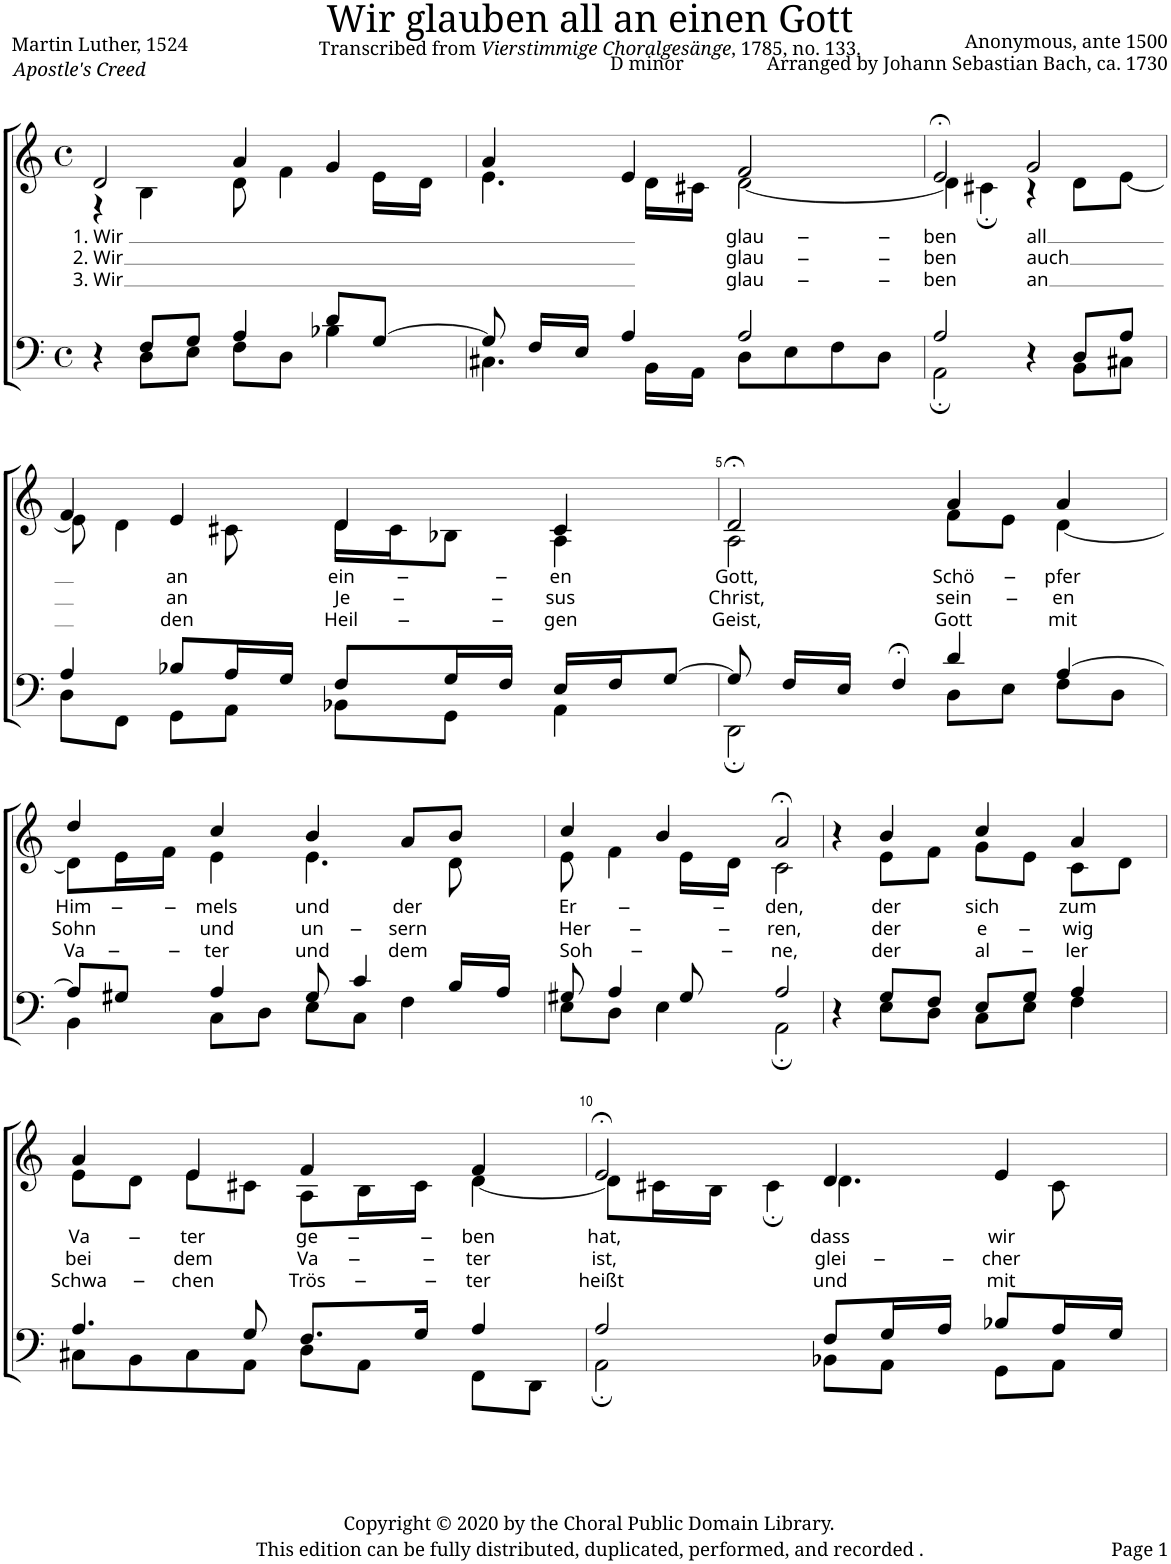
**kern	**kern	**text	**text	**text
*part2	*part1	*part1	*part1	*part1
*staff2	*staff1	*staff1	*staff1	*staff1
*I"Bass	*I"Soprano	*	*	*
*clefF4	*clefG2	*	*	*
*k[]	*k[]	*	*	*
*M4/4	*M4/4	*	*	*
*met(c)	*met(c)	*	*	*
=1	=1	=1	=1	=1
*^	*	*	*	*
!	!	!	!LO:LY:b	!LO:LY:b	!LO:LY:b
*	*	*^	*	*	*
4r	4ryy	2d/	4r	1. Wir	2. Wir	3. Wir
8F/L	8D\L	.	4B\	.	.	.
8G/J	8E\J	.	.	.	.	.
4A/	8F\L	4a/	8d\	.	.	.
.	8D\J	.	4f\	.	.	.
8d/L	4B-X\	4g/	.	.	.	.
[8G/J	.	.	16e\LL	.	.	.
.	.	.	16d\JJ	.	.	.
=2	=2	=2	=2	=2	=2	=2
8G/]	4.C#X\	4a/	4.e\	.	.	.
16F/LL	.	.	.	.	.	.
16E/JJ	.	.	.	.	.	.
4A/	.	4e/	.	.	.	.
.	16BB\LL	.	16d\LL	.	.	.
.	16AA\JJ	.	16c#X\JJ	.	.	.
!	!	!	!	!LO:LY:b	!LO:LY:b	!LO:LY:b
2A/	8D\L	2f/	[2d\	glau-	glau-	glau-
.	8E\	.	.	.	.	.
.	8F\	.	.	.	.	.
.	8D\J	.	.	.	.	.
=3	=3	=3	=3	=3	=3	=3
!	!	!	!	!LO:LY:b	!LO:LY:b	!LO:LY:b
2A/	2AA;\	2e;</	4d\]	-ben	-ben	-ben
.	.	.	4c#X;\	.	.	.
!	!	!	!	!LO:LY:b	!LO:LY:b	!LO:LY:b
4r	4ryy	2g/	4r	all	auch	an
8D/L	8BB\L	.	8d\L	.	.	.
8A/J	8C#X\J	.	[8e\J	.	.	.
!!LO:LB:g=z	!!
=4	=4	=4	=4	=4	=4	=4
4A/	8D\L	4f/	8e\]	.	.	.
.	8FF\J	.	4d\	.	.	.
!	!	!	!	!LO:LY:b	!LO:LY:b	!LO:LY:b
8B-X/L	8GG\L	4e/	.	an	an	den
16A/L	8AA\J	.	8c#X\	.	.	.
16G/JJ	.	.	.	.	.	.
!	!	!	!	!LO:LY:b	!LO:LY:b	!LO:LY:b
8F/L	8BB-X\L	4d/	16d\LL	ein-	Je-	Heil-
.	.	.	16c#\J	.	.	.
16G/L	8GG\J	.	8B-X\J	.	.	.
16F/JJ	.	.	.	.	.	.
!	!	!	!	!LO:LY:b	!LO:LY:b	!LO:LY:b
16E/LL	4AA\	4c#/	4A\	-en	-sus	-gen
16F/J	.	.	.	.	.	.
[8G/J	.	.	.	.	.	.
=5	=5	=5	=5	=5	=5	=5
!	!	!	!	!LO:LY:b	!LO:LY:b	!LO:LY:b
8G/]	2DD;\	2d;</	2A\	Gott,	Christ,	Geist,
16F/LL	.	.	.	.	.	.
16E/JJ	.	.	.	.	.	.
4F;</	.	.	.	.	.	.
!	!	!	!	!LO:LY:b	!LO:LY:b	!LO:LY:b
4d/	8D\L	4a/	8f\L	Schö-	sein-	Gott
.	8E\J	.	8e\J	.	.	.
!	!	!	!	!LO:LY:b	!LO:LY:b	!LO:LY:b
[4A/	8F\L	4a/	[4d\	-pfer	-en	mit
.	8D\J	.	.	.	.	.
!!LO:LB:g=z	!!
=6	=6	=6	=6	=6	=6	=6
!	!	!	!	!LO:LY:b	!LO:LY:b	!LO:LY:b
8A/L]	4BB\	4dd/	8d\L]	Him-	Sohn	Va-
8G#X/J	.	.	16e\L	.	.	.
.	.	.	16f\JJ	.	.	.
!	!	!	!	!LO:LY:b	!LO:LY:b	!LO:LY:b
4A/	8C\L	4cc/	4e\	-mels	und	-ter
.	8D\J	.	.	.	.	.
!	!	!	!	!LO:LY:b	!LO:LY:b	!LO:LY:b
8G#/	8E\L	4b/	4.e\	und	un-	und
4c/	8C\J	.	.	.	.	.
!	!	!	!	!LO:LY:b	!LO:LY:b	!LO:LY:b
.	4F\	8a/L	.	der	-sern	dem
16B/LL	.	8b/J	8d\	.	.	.
16A/JJ	.	.	.	.	.	.
=7	=7	=7	=7	=7	=7	=7
!	!	!	!	!LO:LY:b	!LO:LY:b	!LO:LY:b
8G#X/	8E\L	4cc/	8e\	Er-	Her-	Soh-
4A/	8D\J	.	4f\	.	.	.
.	4E\	4b/	.	.	.	.
8G#/	.	.	16e\LL	.	.	.
.	.	.	16d\JJ	.	.	.
!	!	!	!	!LO:LY:b	!LO:LY:b	!LO:LY:b
2A/	2AA;\	2a;</	2c\	-den,	-ren,	-ne,
=8	=8	=8	=8	=8	=8	=8
4r	4ryy	4r	4ryy	.	.	.
!	!	!	!	!LO:LY:b	!LO:LY:b	!LO:LY:b
8G/L	8E\L	4b/	8e\L	der	der	der
8F/J	8D\J	.	8f\J	.	.	.
!	!	!	!	!LO:LY:b	!LO:LY:b	!LO:LY:b
8E/L	8C\L	4cc/	8g\L	sich	e-	al-
8G/J	8E\J	.	8e\J	.	.	.
!	!	!	!	!LO:LY:b	!LO:LY:b	!LO:LY:b
4A/	4F\	4a/	8c\L	zum	-wig	-ler
.	.	.	8d\J	.	.	.
!!LO:LB:g=z	!!
=9	=9	=9	=9	=9	=9	=9
!	!	!	!	!LO:LY:b	!LO:LY:b	!LO:LY:b
4.A/	8C#X\L	4a/	8e\L	Va-	bei	Schwa-
.	8BB\	.	8d\J	.	.	.
!	!	!	!	!LO:LY:b	!LO:LY:b	!LO:LY:b
.	8C#\	4e/	8e\L	-ter	dem	-chen
8G/	8AA\J	.	8c#X\J	.	.	.
!	!	!	!	!LO:LY:b	!LO:LY:b	!LO:LY:b
8.F/L	8D\L	4f/	8A\L	ge-	Va-	Trös-
.	8AA\J	.	16B\L	.	.	.
16G/Jk	.	.	16c#\JJ	.	.	.
!	!	!	!	!LO:LY:b	!LO:LY:b	!LO:LY:b
4A/	8FF\L	4f/	[4d\	-ben	-ter	-ter
.	8DD\J	.	.	.	.	.
=10	=10	=10	=10	=10	=10	=10
!	!	!	!	!LO:LY:b	!LO:LY:b	!LO:LY:b
2A/	2AA;\	2e;</	8d\L]	hat,	ist,	heißt
.	.	.	16c#X\L	.	.	.
.	.	.	16B\JJ	.	.	.
.	.	.	4c#;\	.	.	.
!	!	!	!	!LO:LY:b	!LO:LY:b	!LO:LY:b
8F/L	8BB-X\L	4d/	4.d\	dass	glei-	und
16G/L	8AA\J	.	.	.	.	.
16A/JJ	.	.	.	.	.	.
!	!	!	!	!LO:LY:b	!LO:LY:b	!LO:LY:b
8B-X/L	8GG\L	4e/	.	wir	-cher	mit
16A/L	8AA\J	.	8c#\	.	.	.
16G/JJ	.	.	.	.	.	.
*v	*v	*	*	*	*	*
*	*v	*v	*	*	*
=	=	=	=	=
*-	*-	*-	*-	*-
